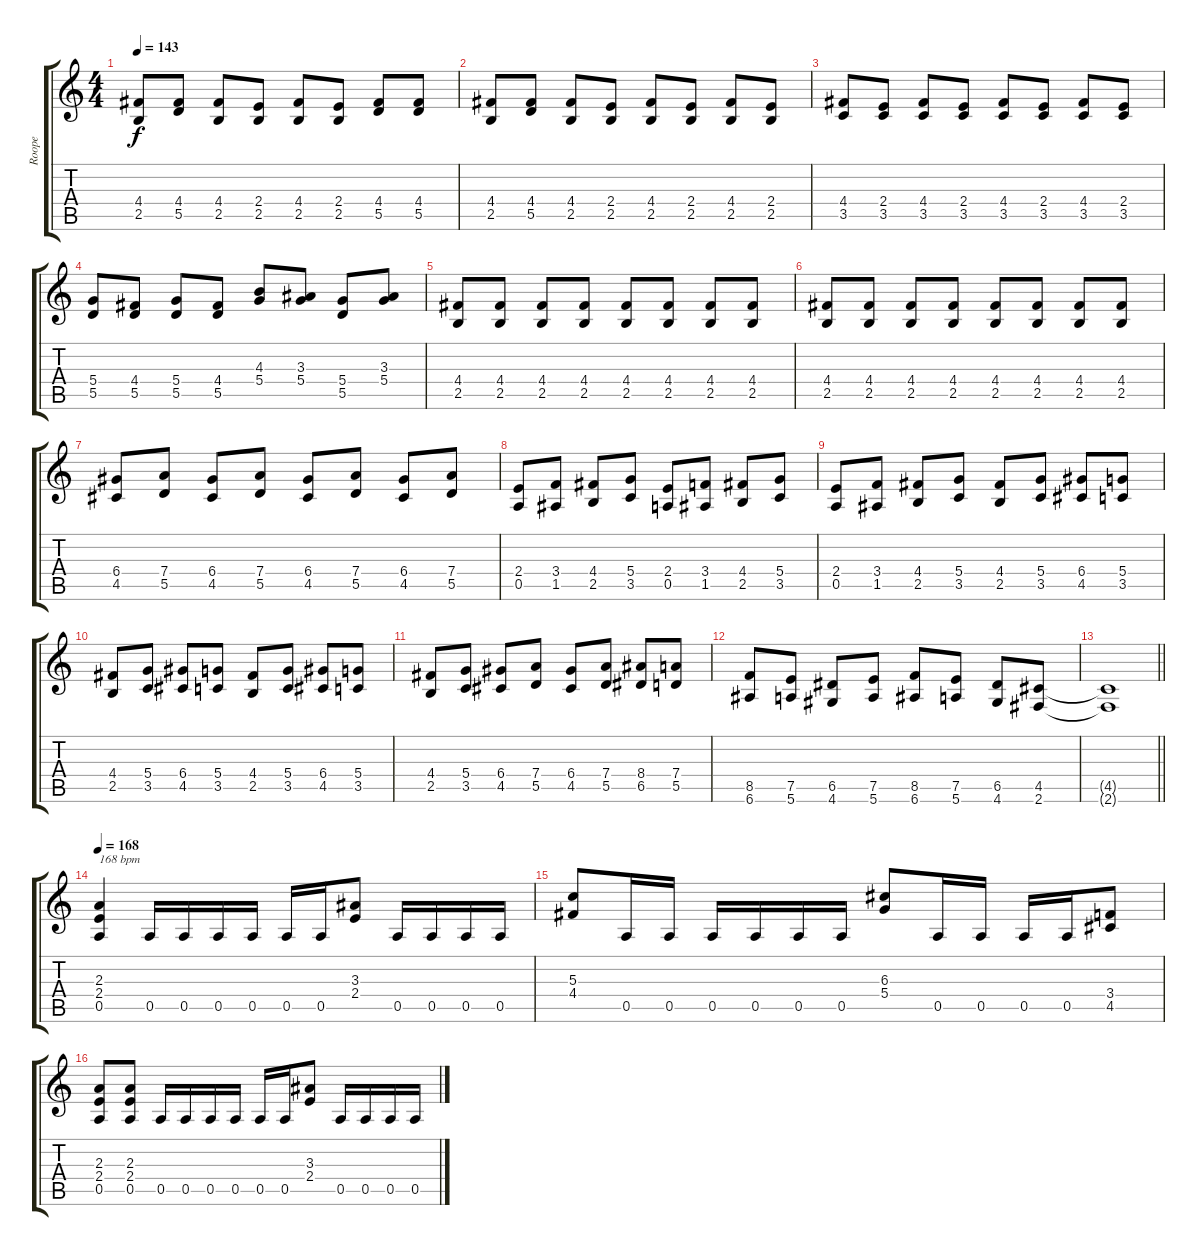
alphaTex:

\track ("Roope" "Roope") {instrument distortionguitar}
\staff {score tabs}
\tuning (E4 B3 G3 D3 A2 E2) {hide}
\ts (4 4)
\tempo 143
\clef g2
\ks c
(4.4 2.5).8{dy f instrument distortionguitar} (4.4 5.5).8 (4.4 2.5).8 (2.4 2.5).8 (4.4 2.5).8 (2.4 2.5).8 (4.4 5.5).8 (4.4 5.5).8 |
(4.4 2.5).8 (4.4 5.5).8 (4.4 2.5).8 (2.4 2.5).8 (4.4 2.5).8 (2.4 2.5).8 (4.4 2.5).8 (2.4 2.5).8 |
(4.4 3.5).8 (2.4 3.5).8 (4.4 3.5).8 (2.4 3.5).8 (4.4 3.5).8 (2.4 3.5).8 (4.4 3.5).8 (2.4 3.5).8 |
(5.4 5.5).8 (4.4 5.5).8 (5.4 5.5).8 (4.4 5.5).8 (4.3 5.4).8 (3.3 5.4).8 (5.4 5.5).8 (3.3 5.4).8 |
(4.4 2.5).8 (4.4 2.5).8 (4.4 2.5).8 (4.4 2.5).8 (4.4 2.5).8 (4.4 2.5).8 (4.4 2.5).8 (4.4 2.5).8 |
(4.4 2.5).8 (4.4 2.5).8 (4.4 2.5).8 (4.4 2.5).8 (4.4 2.5).8 (4.4 2.5).8 (4.4 2.5).8 (4.4 2.5).8 |
(6.4 4.5).8 (7.4 5.5).8 (6.4 4.5).8 (7.4 5.5).8 (6.4 4.5).8 (7.4 5.5).8 (6.4 4.5).8 (7.4 5.5).8 |
(2.4 0.5).8 (3.4 1.5).8 (4.4 2.5).8 (5.4 3.5).8 (2.4 0.5).8 (3.4 1.5).8 (4.4 2.5).8 (5.4 3.5).8 |
(2.4 0.5).8 (3.4 1.5).8 (4.4 2.5).8 (5.4 3.5).8 (4.4 2.5).8 (5.4 3.5).8 (6.4 4.5).8 (5.4 3.5).8 |
(4.4 2.5).8 (5.4 3.5).8 (6.4 4.5).8 (5.4 3.5).8 (4.4 2.5).8 (5.4 3.5).8 (6.4 4.5).8 (5.4 3.5).8 |
(4.4 2.5).8 (5.4 3.5).8 (6.4 4.5).8 (7.4 5.5).8 (6.4 4.5).8 (7.4 5.5).8 (8.4 6.5).8 (7.4 5.5).8 |
(8.5 6.6).8 (7.5 5.6).8 (6.5 4.6).8 (7.5 5.6).8 (8.5 6.6).8 (7.5 5.6).8 (6.5 4.6).8 (4.5 2.6).8 |
\barLineRight lightlight
(4.5{t} 2.6{t}).1 |
\tempo 168
(2.3 2.4 0.5).4{txt "168 bpm"} 0.5.16 0.5.16 0.5.16 0.5.16 0.5.16 0.5.16 (3.3 2.4).8 0.5.16 0.5.16 0.5.16 0.5.16 |
(5.3 4.4).8 0.5.16 0.5.16 0.5.16 0.5.16 0.5.16 0.5.16 (6.3 5.4).8 0.5.16 0.5.16 0.5.16 0.5.16 (3.4 4.5).8 |
(2.3 2.4 0.5).8 (2.3 2.4 0.5).8 0.5.16 0.5.16 0.5.16 0.5.16 0.5.16 0.5.16 (3.3 2.4).8 0.5.16 0.5.16 0.5.16 0.5.16
